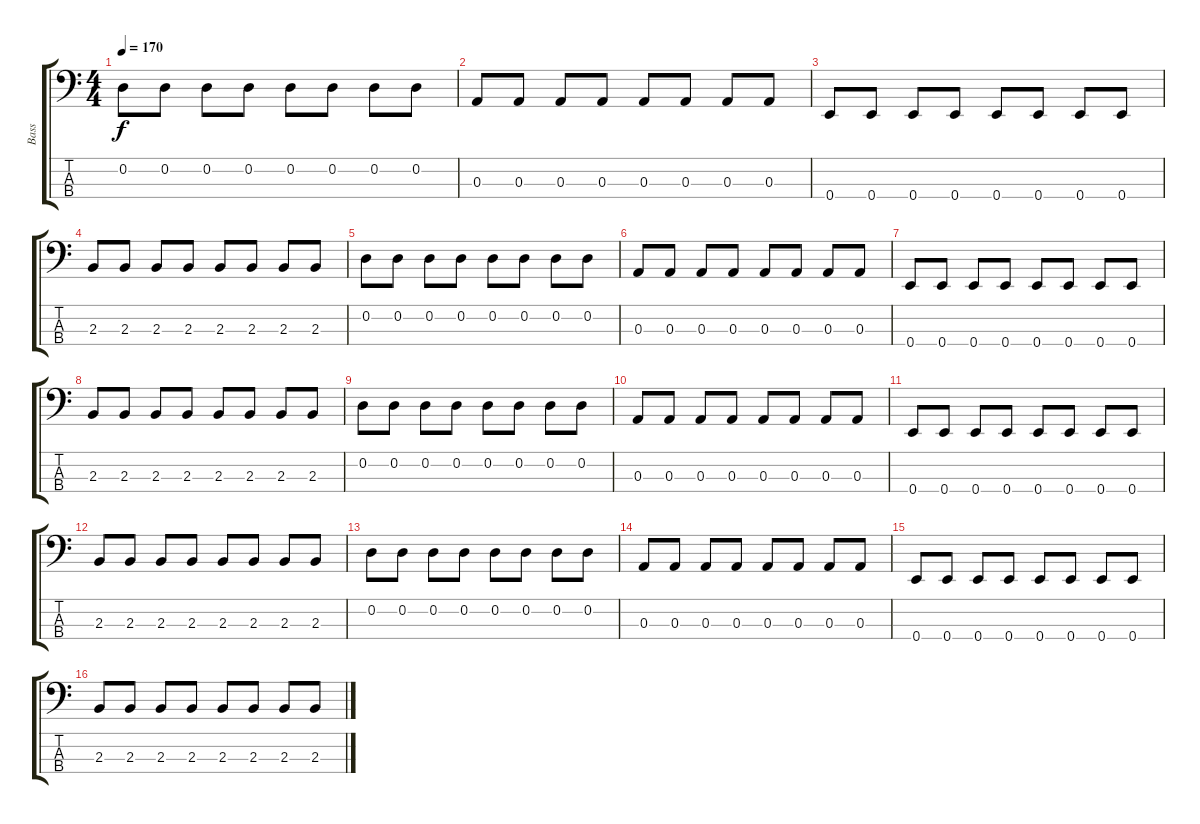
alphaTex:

\track ("Bass" "Bass") {instrument electricbassfinger}
\staff {score tabs}
\tuning (G2 D2 A1 E1) {hide}
\ts (4 4)
\tempo 170
\clef f4
\ks c
0.2.8{dy f} 0.2.8 0.2.8 0.2.8 0.2.8 0.2.8 0.2.8 0.2.8 |
0.3.8 0.3.8 0.3.8 0.3.8 0.3.8 0.3.8 0.3.8 0.3.8 |
0.4.8 0.4.8 0.4.8 0.4.8 0.4.8 0.4.8 0.4.8 0.4.8 |
2.3.8 2.3.8 2.3.8 2.3.8 2.3.8 2.3.8 2.3.8 2.3.8 |
0.2.8 0.2.8 0.2.8 0.2.8 0.2.8 0.2.8 0.2.8 0.2.8 |
0.3.8 0.3.8 0.3.8 0.3.8 0.3.8 0.3.8 0.3.8 0.3.8 |
0.4.8 0.4.8 0.4.8 0.4.8 0.4.8 0.4.8 0.4.8 0.4.8 |
2.3.8 2.3.8 2.3.8 2.3.8 2.3.8 2.3.8 2.3.8 2.3.8 |
0.2.8 0.2.8 0.2.8 0.2.8 0.2.8 0.2.8 0.2.8 0.2.8 |
0.3.8 0.3.8 0.3.8 0.3.8 0.3.8 0.3.8 0.3.8 0.3.8 |
0.4.8 0.4.8 0.4.8 0.4.8 0.4.8 0.4.8 0.4.8 0.4.8 |
2.3.8{volume 12} 2.3.8 2.3.8 2.3.8 2.3.8 2.3.8 2.3.8 2.3.8 |
0.2.8{volume 11} 0.2.8 0.2.8 0.2.8 0.2.8 0.2.8 0.2.8 0.2.8 |
0.3.8{volume 10} 0.3.8 0.3.8 0.3.8 0.3.8 0.3.8 0.3.8 0.3.8 |
0.4.8{volume 9} 0.4.8 0.4.8 0.4.8 0.4.8 0.4.8 0.4.8 0.4.8 |
2.3.8{volume 8} 2.3.8 2.3.8 2.3.8 2.3.8 2.3.8 2.3.8 2.3.8
